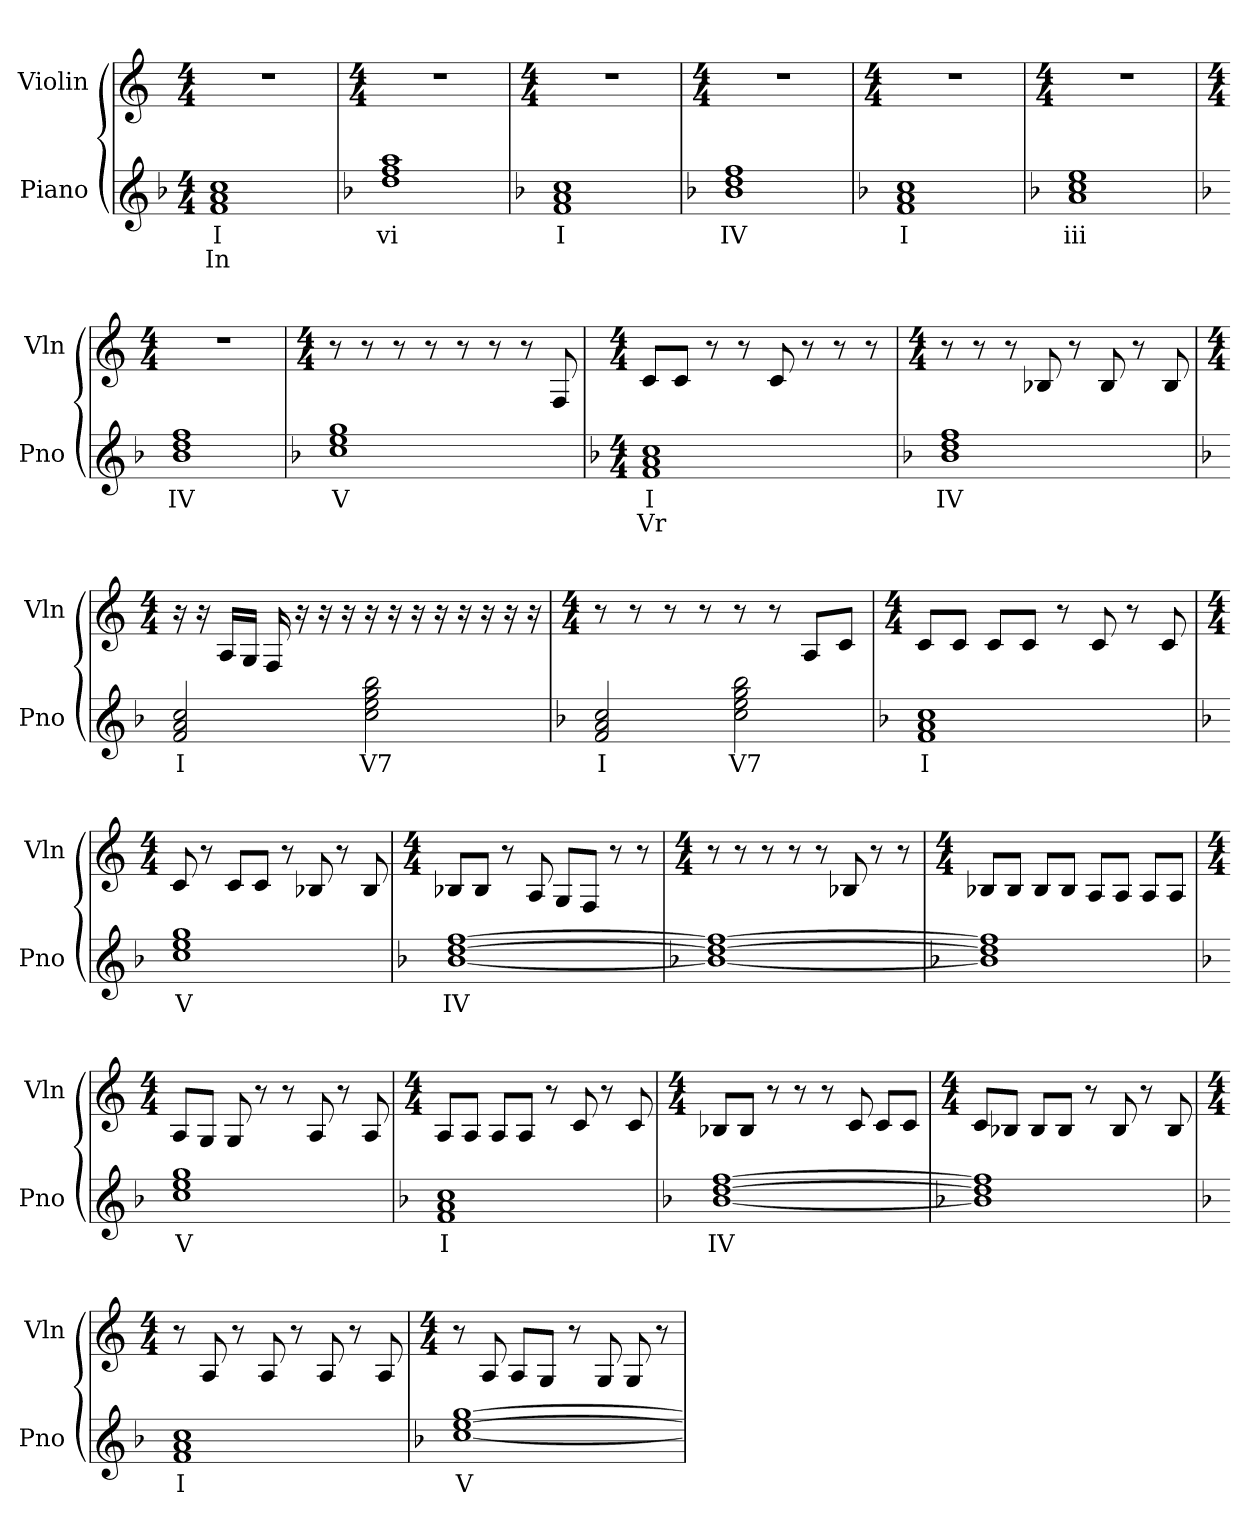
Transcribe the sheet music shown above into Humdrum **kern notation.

**kern	**text	**text	**kern
*part2	*part2	*part2	*part1
*staff2	*staff2	*staff2	*staff1
*I"Piano	*	*	*I"Violin
*I'Pno	*	*	*I'Vln
*k[b-]	*	*	*
*F:	*	*	*
*M4/4	*	*	*M4/4
=	=	=	=
1f 1a 1cc	I	In	1r
=	=	=	=
*k[b-]	*	*	*
*F:	*	*	*
*	*	*	*M4/4
1dd 1ff 1aa	vi	.	1r
=	=	=	=
*k[b-]	*	*	*
*F:	*	*	*
*	*	*	*M4/4
1f 1a 1cc	I	.	1r
=	=	=	=
*k[b-]	*	*	*
*F:	*	*	*
*	*	*	*M4/4
1b- 1dd 1ff	IV	.	1r
=	=	=	=
*k[b-]	*	*	*
*F:	*	*	*
*	*	*	*M4/4
1f 1a 1cc	I	.	1r
=	=	=	=
*k[b-]	*	*	*
*F:	*	*	*
*	*	*	*M4/4
1a 1cc 1ee	iii	.	1r
=	=	=	=
*k[b-]	*	*	*
*F:	*	*	*
*	*	*	*M4/4
1b- 1dd 1ff	IV	.	1r
=	=	=	=
*k[b-]	*	*	*
*F:	*	*	*
*	*	*	*M4/4
1cc 1ee 1gg	V	.	8r
.	.	.	8r
.	.	.	8r
.	.	.	8r
.	.	.	8r
.	.	.	8r
.	.	.	8r
.	.	.	8F
=	=	=	=
*k[b-]	*	*	*
*F:	*	*	*
*M4/4	*	*	*M4/4
1f 1a 1cc	I	Vr	8cL
.	.	.	8cJ
.	.	.	8r
.	.	.	8r
.	.	.	8c
.	.	.	8r
.	.	.	8r
.	.	.	8r
=	=	=	=
*k[b-]	*	*	*
*F:	*	*	*
*	*	*	*M4/4
1b- 1dd 1ff	IV	.	8r
.	.	.	8r
.	.	.	8r
.	.	.	8B-X
.	.	.	8r
.	.	.	8B-
.	.	.	8r
.	.	.	8B-
=	=	=	=
*k[b-]	*	*	*
*F:	*	*	*
*	*	*	*M4/4
2f 2a 2cc	I	.	16r
.	.	.	16r
.	.	.	16ALL
.	.	.	16GJJ
.	.	.	16F
.	.	.	16r
.	.	.	16r
.	.	.	16r
2cc 2ee 2gg 2bb-	V7	.	16r
.	.	.	16r
.	.	.	16r
.	.	.	16r
.	.	.	16r
.	.	.	16r
.	.	.	16r
.	.	.	16r
=	=	=	=
*k[b-]	*	*	*
*F:	*	*	*
*	*	*	*M4/4
2f 2a 2cc	I	.	8r
.	.	.	8r
.	.	.	8r
.	.	.	8r
2cc 2ee 2gg 2bb-	V7	.	8r
.	.	.	8r
.	.	.	8AL
.	.	.	8cJ
=	=	=	=
*k[b-]	*	*	*
*F:	*	*	*
*	*	*	*M4/4
1f 1a 1cc	I	.	8cL
.	.	.	8cJ
.	.	.	8cL
.	.	.	8cJ
.	.	.	8r
.	.	.	8c
.	.	.	8r
.	.	.	8c
=	=	=	=
*k[b-]	*	*	*
*F:	*	*	*
*	*	*	*M4/4
1cc 1ee 1gg	V	.	8c
.	.	.	8r
.	.	.	8cL
.	.	.	8cJ
.	.	.	8r
.	.	.	8B-X
.	.	.	8r
.	.	.	8B-
=	=	=	=
*k[b-]	*	*	*
*F:	*	*	*
*	*	*	*M4/4
[1b- [1dd [1ff	IV	.	8B-XL
.	.	.	8B-J
.	.	.	8r
.	.	.	8A
.	.	.	8GL
.	.	.	8FJ
.	.	.	8r
.	.	.	8r
=	=	=	=
*k[b-]	*	*	*
*F:	*	*	*
*	*	*	*M4/4
1b-_ 1dd_ 1ff_	.	.	8r
.	.	.	8r
.	.	.	8r
.	.	.	8r
.	.	.	8r
.	.	.	8B-X
.	.	.	8r
.	.	.	8r
=	=	=	=
*k[b-]	*	*	*
*F:	*	*	*
*	*	*	*M4/4
1b-] 1dd] 1ff]	.	.	8B-XL
.	.	.	8B-J
.	.	.	8B-L
.	.	.	8B-J
.	.	.	8AL
.	.	.	8AJ
.	.	.	8AL
.	.	.	8AJ
=	=	=	=
*k[b-]	*	*	*
*F:	*	*	*
*	*	*	*M4/4
1cc 1ee 1gg	V	.	8AL
.	.	.	8GJ
.	.	.	8G
.	.	.	8r
.	.	.	8r
.	.	.	8A
.	.	.	8r
.	.	.	8A
=	=	=	=
*k[b-]	*	*	*
*F:	*	*	*
*	*	*	*M4/4
1f 1a 1cc	I	.	8AL
.	.	.	8AJ
.	.	.	8AL
.	.	.	8AJ
.	.	.	8r
.	.	.	8c
.	.	.	8r
.	.	.	8c
=	=	=	=
*k[b-]	*	*	*
*F:	*	*	*
*	*	*	*M4/4
[1b- [1dd [1ff	IV	.	8B-XL
.	.	.	8B-J
.	.	.	8r
.	.	.	8r
.	.	.	8r
.	.	.	8c
.	.	.	8cL
.	.	.	8cJ
=	=	=	=
*k[b-]	*	*	*
*F:	*	*	*
*	*	*	*M4/4
1b-] 1dd] 1ff]	.	.	8cL
.	.	.	8B-XJ
.	.	.	8B-L
.	.	.	8B-J
.	.	.	8r
.	.	.	8B-
.	.	.	8r
.	.	.	8B-
=	=	=	=
*k[b-]	*	*	*
*F:	*	*	*
*	*	*	*M4/4
1f 1a 1cc	I	.	8r
.	.	.	8A
.	.	.	8r
.	.	.	8A
.	.	.	8r
.	.	.	8A
.	.	.	8r
.	.	.	8A
=	=	=	=
*k[b-]	*	*	*
*F:	*	*	*
*	*	*	*M4/4
[1cc [1ee [1gg	V	.	8r
.	.	.	8A
.	.	.	8AL
.	.	.	8GJ
.	.	.	8r
.	.	.	8G
.	.	.	8G
.	.	.	8r
=	=	=	=
*-	*-	*-	*-
